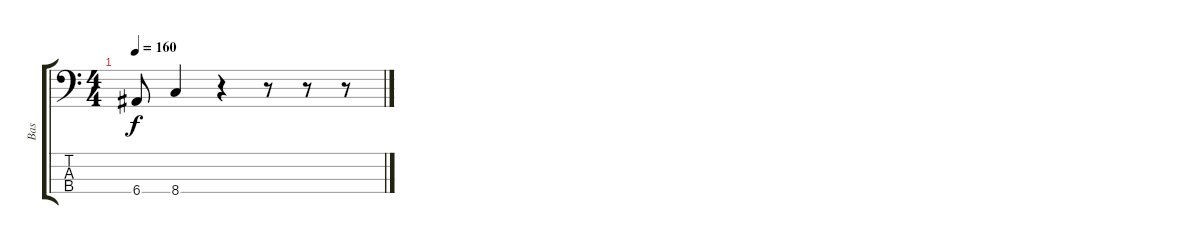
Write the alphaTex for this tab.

\track ("Bas" "Bas") {instrument electricbasspick}
\staff {score tabs}
\tuning (G2 D2 A1 E1) {hide}
\ts (4 4)
\tempo 160
\clef f4
\ks c
6.4.8{dy f} 8.4.4 r.4 r.8 r.8 r.8
